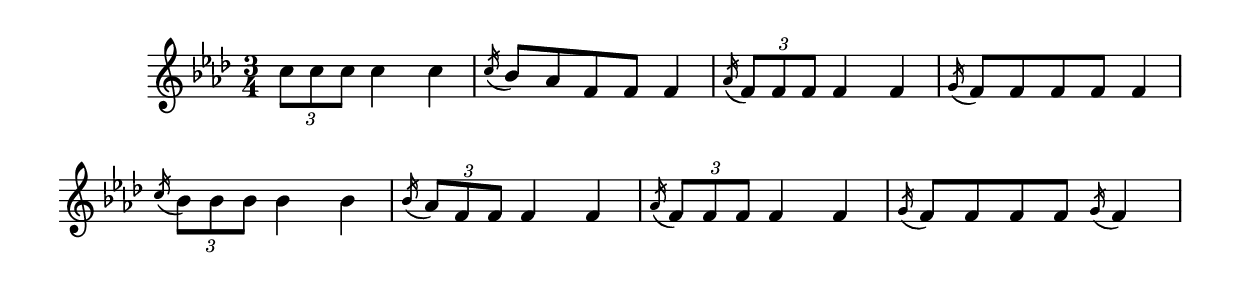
\version "2.8.6" 
\include "english.ly"


melody = \relative c''
 { 
  \clef treble 
  \key af \major 
  \time 3/4 
% \set Staff.midiInstrument = "recorder" 
% \set Staff.midiInstrument = "taiko drum" 

  \times 2/3 {c8 c c} c4 c | \acciaccatura c16 bf8 af f f f4 |
  \acciaccatura af16 \times 2/3 {f8 f f} f4 f |
  \acciaccatura g16 f8 f f f f4 |
  \acciaccatura c'16 \times 2/3 {bf8 bf bf} bf4 bf |
  \acciaccatura bf16 \times 2/3 {af8 f f} f4 f |
  \acciaccatura af16 \times 2/3 {f8 f f} f4 f |
  \acciaccatura g16 f8 f f f \acciaccatura g16 f4 ||
} 

\score { 
\new Staff \melody 
\layout {
  \context {
    \Score
    \remove Bar_number_engraver
} } 
\midi { \tempo 4=45 } 
}
